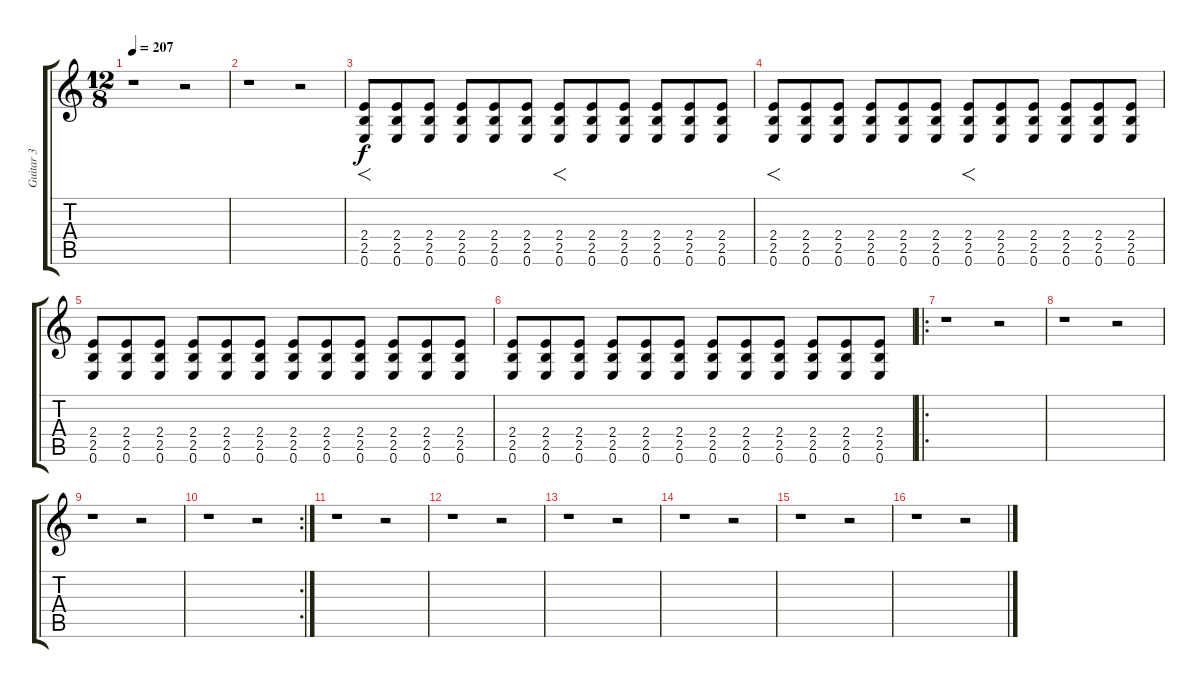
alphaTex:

\track ("Guitar 3" "Guitar 3") {instrument overdrivenguitar}
\staff {score tabs}
\tuning (E4 B3 G3 D3 A2 E2) {hide}
\ts (12 8)
\tempo 207
\clef g2
\ks c
r.1{dy f} r.2 |
r.1 r.2 |
(2.4 2.5 0.6).8{f} (2.4 2.5 0.6).8 (2.4 2.5 0.6).8 (2.4 2.5 0.6).8 (2.4 2.5 0.6).8 (2.4 2.5 0.6).8 (2.4 2.5 0.6).8{f} (2.4 2.5 0.6).8 (2.4 2.5 0.6).8 (2.4 2.5 0.6).8 (2.4 2.5 0.6).8 (2.4 2.5 0.6).8 |
(2.4 2.5 0.6).8{f} (2.4 2.5 0.6).8 (2.4 2.5 0.6).8 (2.4 2.5 0.6).8 (2.4 2.5 0.6).8 (2.4 2.5 0.6).8 (2.4 2.5 0.6).8{f} (2.4 2.5 0.6).8 (2.4 2.5 0.6).8 (2.4 2.5 0.6).8 (2.4 2.5 0.6).8 (2.4 2.5 0.6).8 |
(2.4 2.5 0.6).8 (2.4 2.5 0.6).8 (2.4 2.5 0.6).8 (2.4 2.5 0.6).8 (2.4 2.5 0.6).8 (2.4 2.5 0.6).8 (2.4 2.5 0.6).8 (2.4 2.5 0.6).8 (2.4 2.5 0.6).8 (2.4 2.5 0.6).8 (2.4 2.5 0.6).8 (2.4 2.5 0.6).8 |
(2.4 2.5 0.6).8 (2.4 2.5 0.6).8 (2.4 2.5 0.6).8 (2.4 2.5 0.6).8 (2.4 2.5 0.6).8 (2.4 2.5 0.6).8 (2.4 2.5 0.6).8 (2.4 2.5 0.6).8 (2.4 2.5 0.6).8 (2.4 2.5 0.6).8 (2.4 2.5 0.6).8 (2.4 2.5 0.6).8 |
\ro
r.1 r.2 |
r.1 r.2 |
r.1 r.2 |
\rc 2
r.1 r.2 |
r.1 r.2 |
r.1 r.2 |
r.1 r.2 |
r.1 r.2 |
r.1 r.2 |
r.1 r.2
